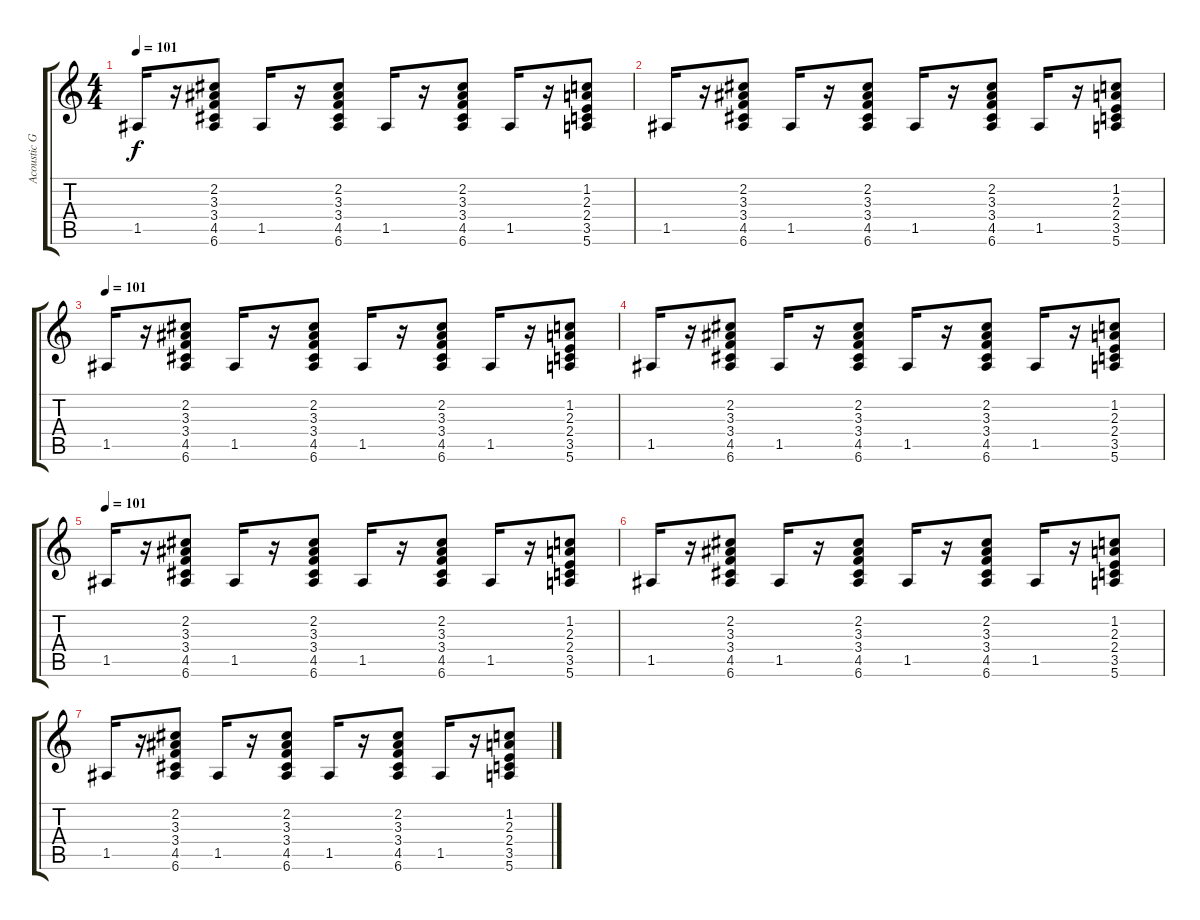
\track ("Acoustic Guitar (steel)" "Acoustic G") {instrument acousticguitarsteel}
\staff {score tabs}
\tuning (E4 B3 G3 D3 A2 E2) {hide}
\ts (4 4)
\tempo 101
\clef g2
\ks c
1.5.16{dy f} r.16 (2.2 3.3 3.4 4.5 6.6).8 1.5.16 r.16 (2.2 3.3 3.4 4.5 6.6).8 1.5.16 r.16 (2.2 3.3 3.4 4.5 6.6).8 1.5.16 r.16 (1.2 2.3 2.4 3.5 5.6).8 |
1.5.16 r.16 (2.2 3.3 3.4 4.5 6.6).8 1.5.16 r.16 (2.2 3.3 3.4 4.5 6.6).8 1.5.16 r.16 (2.2 3.3 3.4 4.5 6.6).8 1.5.16 r.16 (1.2 2.3 2.4 3.5 5.6).8 |
\tempo 101
1.5.16 r.16 (2.2 3.3 3.4 4.5 6.6).8 1.5.16 r.16 (2.2 3.3 3.4 4.5 6.6).8 1.5.16 r.16 (2.2 3.3 3.4 4.5 6.6).8 1.5.16 r.16 (1.2 2.3 2.4 3.5 5.6).8 |
1.5.16 r.16 (2.2 3.3 3.4 4.5 6.6).8 1.5.16 r.16 (2.2 3.3 3.4 4.5 6.6).8 1.5.16 r.16 (2.2 3.3 3.4 4.5 6.6).8 1.5.16 r.16 (1.2 2.3 2.4 3.5 5.6).8 |
\tempo 101
1.5.16 r.16 (2.2 3.3 3.4 4.5 6.6).8 1.5.16 r.16 (2.2 3.3 3.4 4.5 6.6).8 1.5.16 r.16 (2.2 3.3 3.4 4.5 6.6).8 1.5.16 r.16 (1.2 2.3 2.4 3.5 5.6).8 |
1.5.16 r.16 (2.2 3.3 3.4 4.5 6.6).8 1.5.16 r.16 (2.2 3.3 3.4 4.5 6.6).8 1.5.16 r.16 (2.2 3.3 3.4 4.5 6.6).8 1.5.16 r.16 (1.2 2.3 2.4 3.5 5.6).8 |
1.5.16 r.16 (2.2 3.3 3.4 4.5 6.6).8 1.5.16 r.16 (2.2 3.3 3.4 4.5 6.6).8 1.5.16 r.16 (2.2 3.3 3.4 4.5 6.6).8 1.5.16 r.16 (1.2 2.3 2.4 3.5 5.6).8
